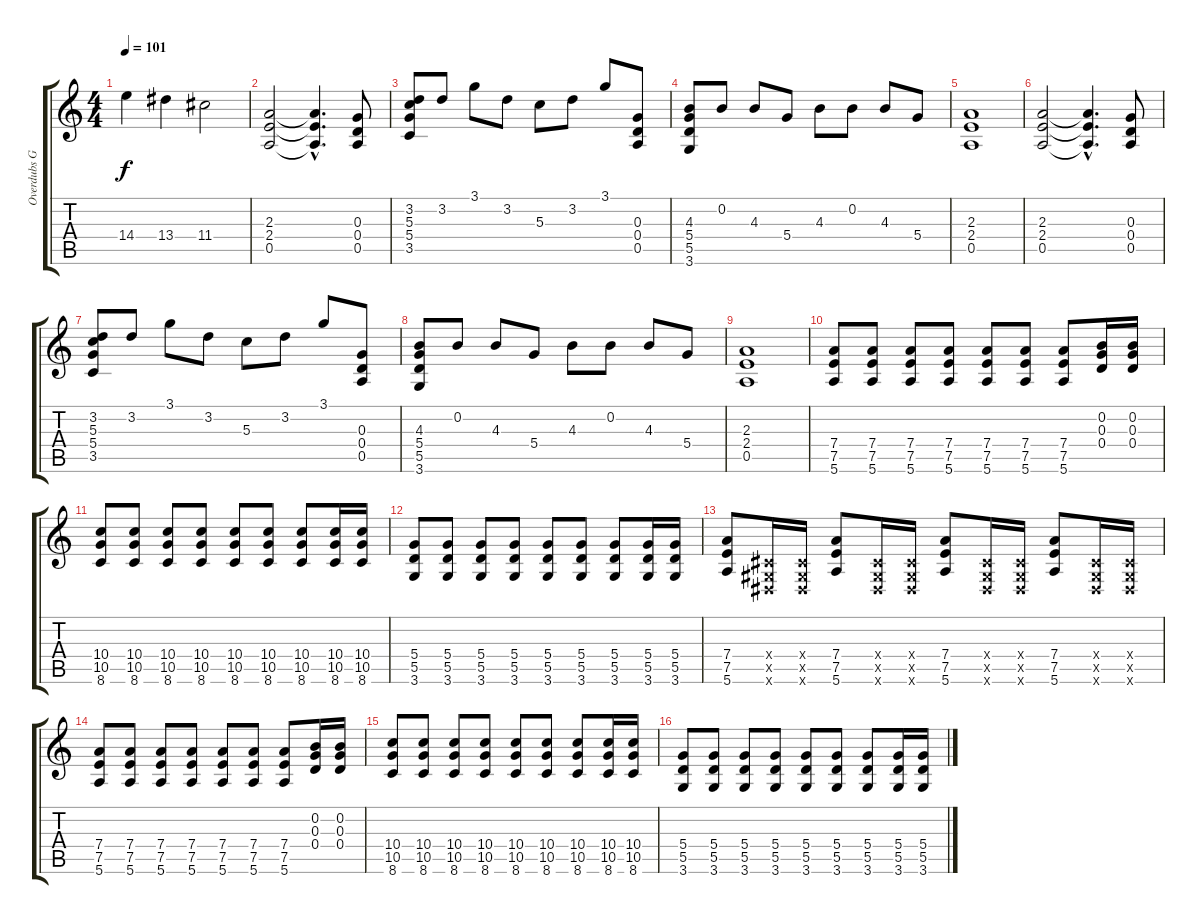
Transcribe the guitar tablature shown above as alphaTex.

\track ("Overdubs G1" "Overdubs G") {instrument overdrivenguitar}
\staff {score tabs}
\tuning (E4 B3 G3 D3 A2 E2) {hide}
\ts (4 4)
\tempo 101
\clef g2
\ks c
14.4.4{dy f} 13.4.4 11.4.2 |
(2.3 2.4 0.5).2 (2.3{hac t} 2.4{hac t} 0.5{hac t}).4{d} (0.3 0.4 0.5).8 |
(3.2 5.3 5.4 3.5).8 3.2.8 3.1.8 3.2.8 5.3.8 3.2.8 3.1.8 (0.3 0.4 0.5).8 |
(4.3 5.4 5.5 3.6).8 0.2.8 4.3.8 5.4.8 4.3.8 0.2.8 4.3.8 5.4.8 |
(2.3 2.4 0.5).1 |
(2.3 2.4 0.5).2 (2.3{hac t} 2.4{hac t} 0.5{hac t}).4{d} (0.3 0.4 0.5).8 |
(3.2 5.3 5.4 3.5).8 3.2.8 3.1.8 3.2.8 5.3.8 3.2.8 3.1.8 (0.3 0.4 0.5).8 |
(4.3 5.4 5.5 3.6).8 0.2.8 4.3.8 5.4.8 4.3.8 0.2.8 4.3.8 5.4.8 |
(2.3 2.4 0.5).1 |
(7.4 7.5 5.6).8 (7.4 7.5 5.6).8 (7.4 7.5 5.6).8 (7.4 7.5 5.6).8 (7.4 7.5 5.6).8 (7.4 7.5 5.6).8 (7.4 7.5 5.6).8 (0.2 0.3 0.4).16 (0.2 0.3 0.4).16 |
(10.4 10.5 8.6).8 (10.4 10.5 8.6).8 (10.4 10.5 8.6).8 (10.4 10.5 8.6).8 (10.4 10.5 8.6).8 (10.4 10.5 8.6).8 (10.4 10.5 8.6).8 (10.4 10.5 8.6).16 (10.4 10.5 8.6).16 |
(5.4 5.5 3.6).8 (5.4 5.5 3.6).8 (5.4 5.5 3.6).8 (5.4 5.5 3.6).8 (5.4 5.5 3.6).8 (5.4 5.5 3.6).8 (5.4 5.5 3.6).8 (5.4 5.5 3.6).16 (5.4 5.5 3.6).16 |
(7.4 7.5 5.6).8 (-1.4{x} -1.5{x} -1.6{x}).16 (-1.4{x} -1.5{x} -1.6{x}).16 (7.4 7.5 5.6).8 (-1.4{x} -1.5{x} -1.6{x}).16 (-1.4{x} -1.5{x} -1.6{x}).16 (7.4 7.5 5.6).8 (-1.4{x} -1.5{x} -1.6{x}).16 (-1.4{x} -1.5{x} -1.6{x}).16 (7.4 7.5 5.6).8 (-1.4{x} -1.5{x} -1.6{x}).16 (-1.4{x} -1.5{x} -1.6{x}).16 |
(7.4 7.5 5.6).8 (7.4 7.5 5.6).8 (7.4 7.5 5.6).8 (7.4 7.5 5.6).8 (7.4 7.5 5.6).8 (7.4 7.5 5.6).8 (7.4 7.5 5.6).8 (0.2 0.3 0.4).16 (0.2 0.3 0.4).16 |
(10.4 10.5 8.6).8 (10.4 10.5 8.6).8 (10.4 10.5 8.6).8 (10.4 10.5 8.6).8 (10.4 10.5 8.6).8 (10.4 10.5 8.6).8 (10.4 10.5 8.6).8 (10.4 10.5 8.6).16 (10.4 10.5 8.6).16 |
(5.4 5.5 3.6).8 (5.4 5.5 3.6).8 (5.4 5.5 3.6).8 (5.4 5.5 3.6).8 (5.4 5.5 3.6).8 (5.4 5.5 3.6).8 (5.4 5.5 3.6).8 (5.4 5.5 3.6).16 (5.4 5.5 3.6).16
